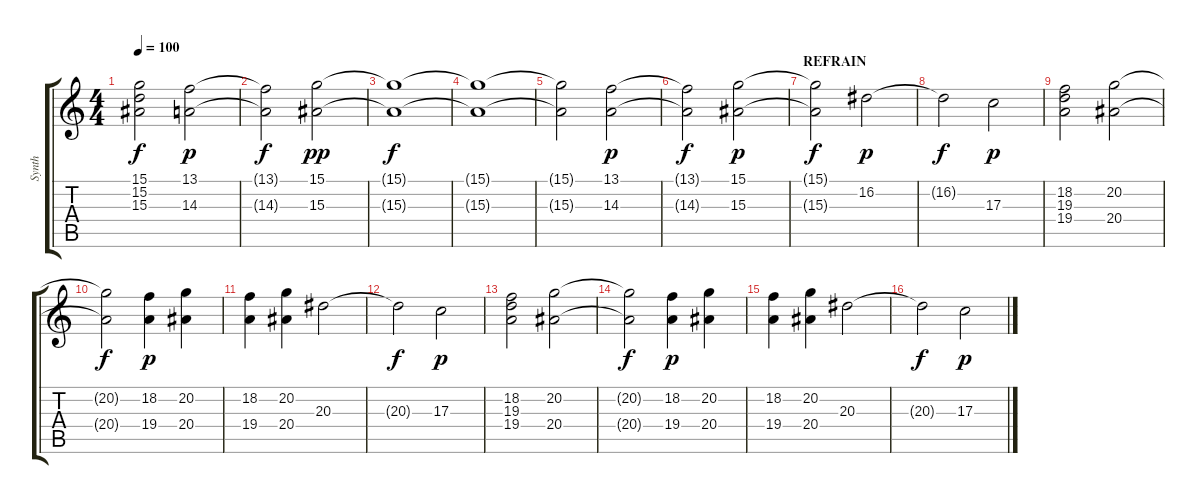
\track ("Synth" "Synth") {instrument synthstrings2}
\staff {score tabs}
\tuning (E4 B3 G3 D3 A2 E2) {hide}
\ts (4 4)
\tempo 100
\clef g2
\ks c
(15.1{t} 15.2{t} 15.3{t}).2{dy f} (13.1 14.3).2{dy p} |
(13.1{t} 14.3{t}).2{dy f} (15.1 15.3).2{dy pp} |
(15.1{t} 15.3{t}).1{dy f} |
(15.1{t} 15.3{t}).1 |
(15.1{t} 15.3{t}).2 (13.1 14.3).2{dy p} |
(13.1{t} 14.3{t}).2{dy f} (15.1 15.3).2{dy p} |
\section ("" "REFRAIN")
(15.1{t} 15.3{t}).2{dy f} 16.2.2{dy p} |
16.2{t}.2{dy f} 17.3.2{dy p} |
(18.2 19.3 19.4).2 (20.2 20.4).2 |
(20.2{t} 20.4{t}).2{dy f} (18.2 19.4).4{dy p} (20.2 20.4).4 |
(18.2 19.4).4 (20.2 20.4).4 20.3.2 |
20.3{t}.2{dy f} 17.3.2{dy p} |
(18.2 19.3 19.4).2 (20.2 20.4).2 |
(20.2{t} 20.4{t}).2{dy f} (18.2 19.4).4{dy p} (20.2 20.4).4 |
(18.2 19.4).4 (20.2 20.4).4 20.3.2 |
20.3{t}.2{dy f} 17.3.2{dy p}
